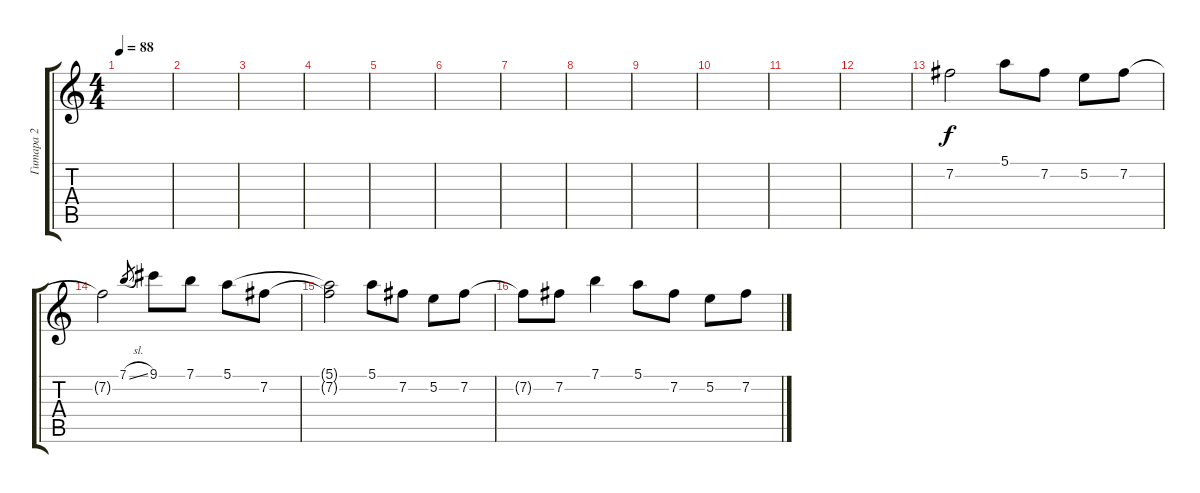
\track ("Гитара 2" "Гитара 2") {instrument distortionguitar}
\staff {score tabs}
\tuning (E4 B3 G3 D3 A2 E2) {hide}
\ts (4 4)
\tempo 88
\clef g2
\ks c
|
|
|
|
|
|
|
|
|
|
|
|
7.2.2{instrument electricguitarjazz} 5.1.8 7.2.8 5.2.8 7.2.8 |
7.2{t}.2 7.1{sl}.8{gr} 9.1.8 7.1.8 5.1.8 7.2.8 |
(5.1{t} 7.2{t}).2 5.1.8 7.2.8 5.2.8 7.2.8 |
7.2{t}.8 7.2.8 7.1.4 5.1.8 7.2.8 5.2.8 7.2.8
